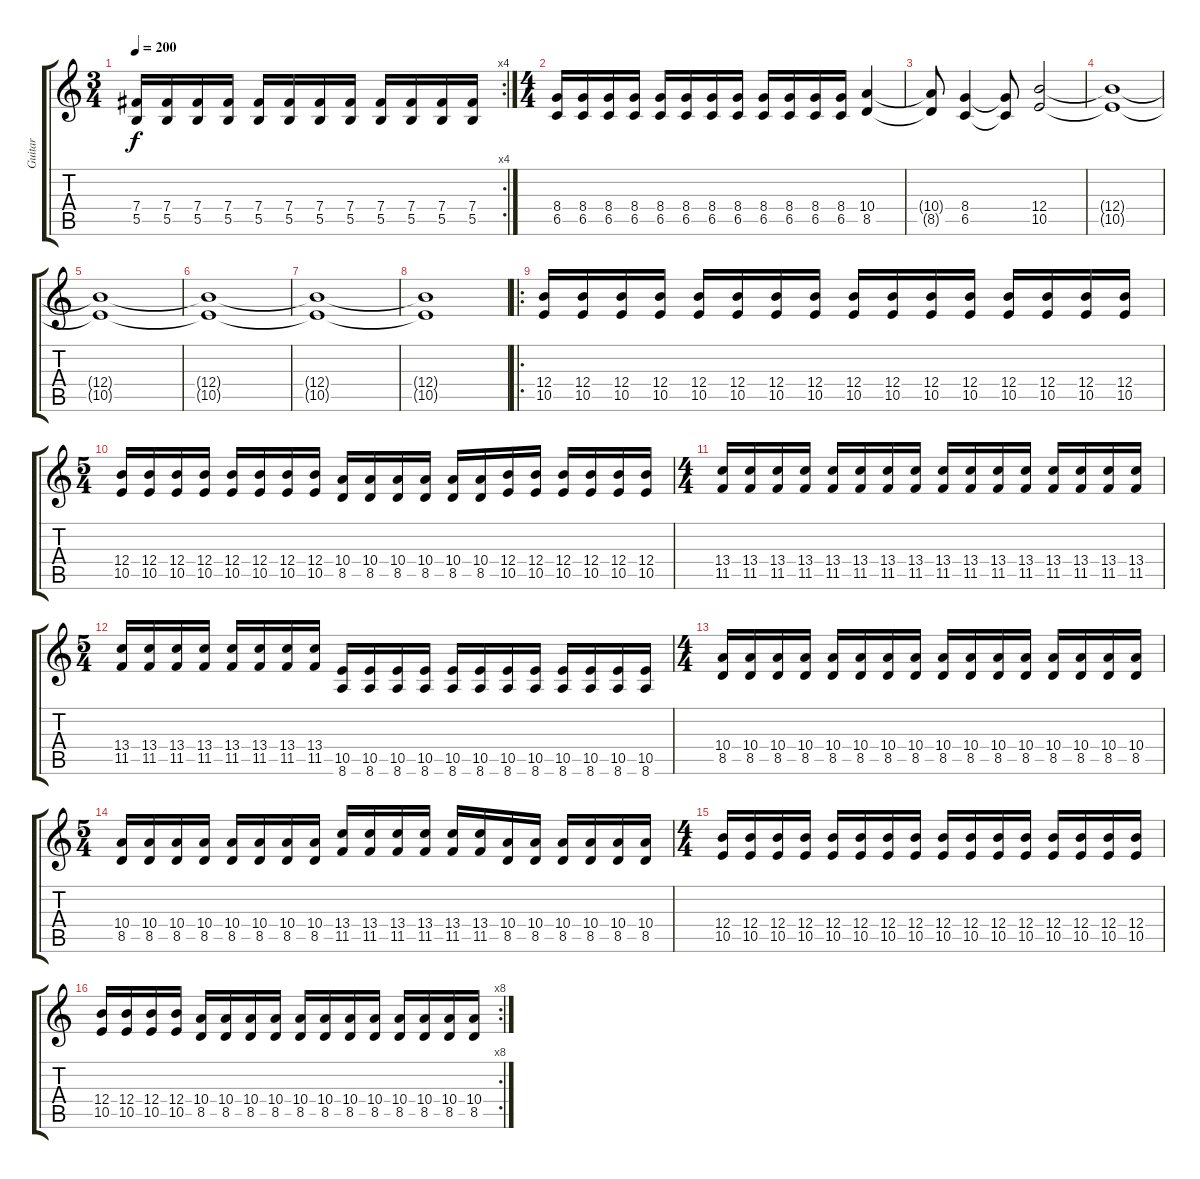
\track ("Guitar " "Guitar ") {instrument distortionguitar}
\staff {score tabs}
\tuning (Db4 Ab3 E3 B2 Gb2 Db2) {hide}
\rc 4
\ts (3 4)
\tempo 200
\clef g2
\ks c
(7.4 5.5).16{dy f} (7.4 5.5).16 (7.4 5.5).16 (7.4 5.5).16 (7.4 5.5).16 (7.4 5.5).16 (7.4 5.5).16 (7.4 5.5).16 (7.4 5.5).16 (7.4 5.5).16 (7.4 5.5).16 (7.4 5.5).16 |
\ts (4 4)
(8.4 6.5).16 (8.4 6.5).16 (8.4 6.5).16 (8.4 6.5).16 (8.4 6.5).16 (8.4 6.5).16 (8.4 6.5).16 (8.4 6.5).16 (8.4 6.5).16 (8.4 6.5).16 (8.4 6.5).16 (8.4 6.5).16 (10.4 8.5).4 |
(10.4{t} 8.5{t}).8 (8.4 6.5).4 (8.4{t} 6.5{t}).8 (12.4 10.5).2 |
(12.4{t} 10.5{t}).1 |
(12.4{t} 10.5{t}).1 |
(12.4{t} 10.5{t}).1{volume 8} |
(12.4{t} 10.5{t}).1{volume 4} |
(12.4{t} 10.5{t}).1 |
\ro
(12.4 10.5).16{volume 16} (12.4 10.5).16 (12.4 10.5).16 (12.4 10.5).16 (12.4 10.5).16 (12.4 10.5).16 (12.4 10.5).16 (12.4 10.5).16 (12.4 10.5).16 (12.4 10.5).16 (12.4 10.5).16 (12.4 10.5).16 (12.4 10.5).16 (12.4 10.5).16 (12.4 10.5).16 (12.4 10.5).16 |
\ts (5 4)
(12.4 10.5).16 (12.4 10.5).16 (12.4 10.5).16 (12.4 10.5).16 (12.4 10.5).16 (12.4 10.5).16 (12.4 10.5).16 (12.4 10.5).16 (10.4 8.5).16 (10.4 8.5).16 (10.4 8.5).16 (10.4 8.5).16 (10.4 8.5).16 (10.4 8.5).16 (12.4 10.5).16 (12.4 10.5).16 (12.4 10.5).16 (12.4 10.5).16 (12.4 10.5).16 (12.4 10.5).16 |
\ts (4 4)
(13.4 11.5).16 (13.4 11.5).16 (13.4 11.5).16 (13.4 11.5).16 (13.4 11.5).16 (13.4 11.5).16 (13.4 11.5).16 (13.4 11.5).16 (13.4 11.5).16 (13.4 11.5).16 (13.4 11.5).16 (13.4 11.5).16 (13.4 11.5).16 (13.4 11.5).16 (13.4 11.5).16 (13.4 11.5).16 |
\ts (5 4)
(13.4 11.5).16 (13.4 11.5).16 (13.4 11.5).16 (13.4 11.5).16 (13.4 11.5).16 (13.4 11.5).16 (13.4 11.5).16 (13.4 11.5).16 (10.5 8.6).16 (10.5 8.6).16 (10.5 8.6).16 (10.5 8.6).16 (10.5 8.6).16 (10.5 8.6).16 (10.5 8.6).16 (10.5 8.6).16 (10.5 8.6).16 (10.5 8.6).16 (10.5 8.6).16 (10.5 8.6).16 |
\ts (4 4)
(10.4 8.5).16 (10.4 8.5).16 (10.4 8.5).16 (10.4 8.5).16 (10.4 8.5).16 (10.4 8.5).16 (10.4 8.5).16 (10.4 8.5).16 (10.4 8.5).16 (10.4 8.5).16 (10.4 8.5).16 (10.4 8.5).16 (10.4 8.5).16 (10.4 8.5).16 (10.4 8.5).16 (10.4 8.5).16 |
\ts (5 4)
(10.4 8.5).16 (10.4 8.5).16 (10.4 8.5).16 (10.4 8.5).16 (10.4 8.5).16 (10.4 8.5).16 (10.4 8.5).16 (10.4 8.5).16 (13.4 11.5).16 (13.4 11.5).16 (13.4 11.5).16 (13.4 11.5).16 (13.4 11.5).16 (13.4 11.5).16 (10.4 8.5).16 (10.4 8.5).16 (10.4 8.5).16 (10.4 8.5).16 (10.4 8.5).16 (10.4 8.5).16 |
\ts (4 4)
(12.4 10.5).16 (12.4 10.5).16 (12.4 10.5).16 (12.4 10.5).16 (12.4 10.5).16 (12.4 10.5).16 (12.4 10.5).16 (12.4 10.5).16 (12.4 10.5).16 (12.4 10.5).16 (12.4 10.5).16 (12.4 10.5).16 (12.4 10.5).16 (12.4 10.5).16 (12.4 10.5).16 (12.4 10.5).16 |
\rc 8
(12.4 10.5).16 (12.4 10.5).16 (12.4 10.5).16 (12.4 10.5).16 (10.4 8.5).16 (10.4 8.5).16 (10.4 8.5).16 (10.4 8.5).16 (10.4 8.5).16 (10.4 8.5).16 (10.4 8.5).16 (10.4 8.5).16 (10.4 8.5).16 (10.4 8.5).16 (10.4 8.5).16 (10.4 8.5).16
